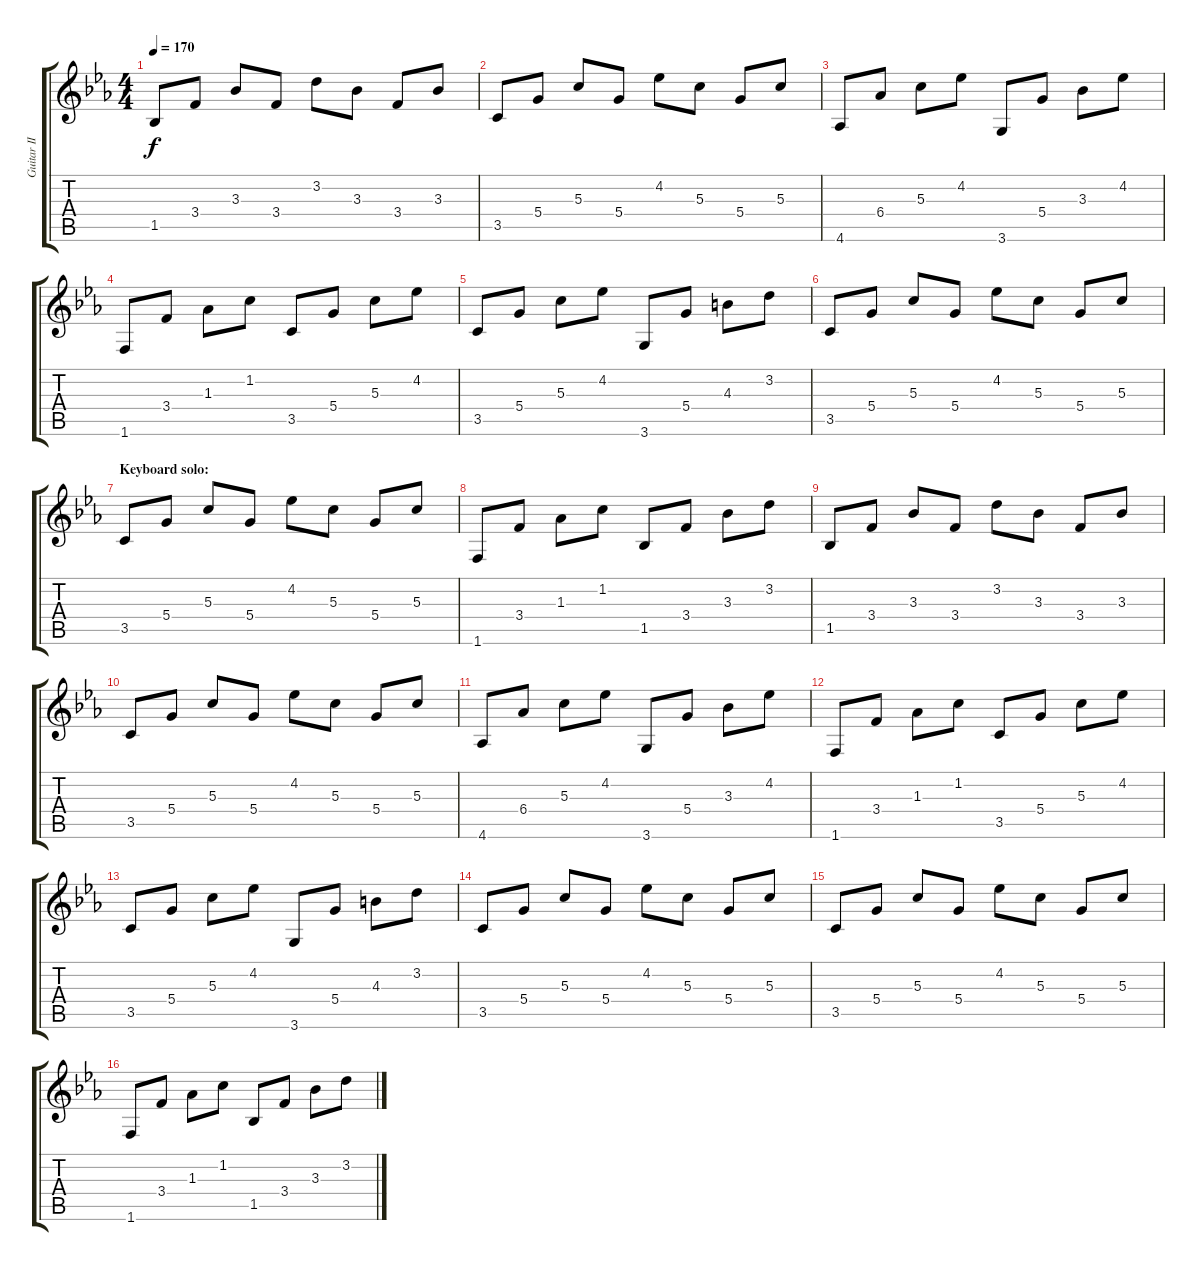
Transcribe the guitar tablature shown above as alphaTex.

\track ("Guitar II" "Guitar II") {instrument acousticguitarsteel}
\staff {score tabs}
\tuning (E4 B3 G3 D3 A2 E2) {hide}
\ts (4 4)
\tempo 170
\clef g2
\ks cminor
1.5.8{dy f} 3.4.8 3.3.8 3.4.8 3.2.8 3.3.8 3.4.8 3.3.8 |
3.5.8 5.4.8 5.3.8 5.4.8 4.2.8 5.3.8 5.4.8 5.3.8 |
4.6.8 6.4.8 5.3.8 4.2.8 3.6.8 5.4.8 3.3.8 4.2.8 |
1.6.8 3.4.8 1.3.8 1.2.8 3.5.8 5.4.8 5.3.8 4.2.8 |
3.5.8 5.4.8 5.3.8 4.2.8 3.6.8 5.4.8 4.3.8 3.2.8 |
3.5.8 5.4.8 5.3.8 5.4.8 4.2.8 5.3.8 5.4.8 5.3.8 |
\section ("" "Keyboard solo:")
3.5.8 5.4.8 5.3.8 5.4.8 4.2.8 5.3.8 5.4.8 5.3.8 |
1.6.8 3.4.8 1.3.8 1.2.8 1.5.8 3.4.8 3.3.8 3.2.8 |
1.5.8 3.4.8 3.3.8 3.4.8 3.2.8 3.3.8 3.4.8 3.3.8 |
3.5.8 5.4.8 5.3.8 5.4.8 4.2.8 5.3.8 5.4.8 5.3.8 |
4.6.8 6.4.8 5.3.8 4.2.8 3.6.8 5.4.8 3.3.8 4.2.8 |
1.6.8 3.4.8 1.3.8 1.2.8 3.5.8 5.4.8 5.3.8 4.2.8 |
3.5.8 5.4.8 5.3.8 4.2.8 3.6.8 5.4.8 4.3.8 3.2.8 |
3.5.8 5.4.8 5.3.8 5.4.8 4.2.8 5.3.8 5.4.8 5.3.8 |
3.5.8 5.4.8 5.3.8 5.4.8 4.2.8 5.3.8 5.4.8 5.3.8 |
1.6.8 3.4.8 1.3.8 1.2.8 1.5.8 3.4.8 3.3.8 3.2.8
